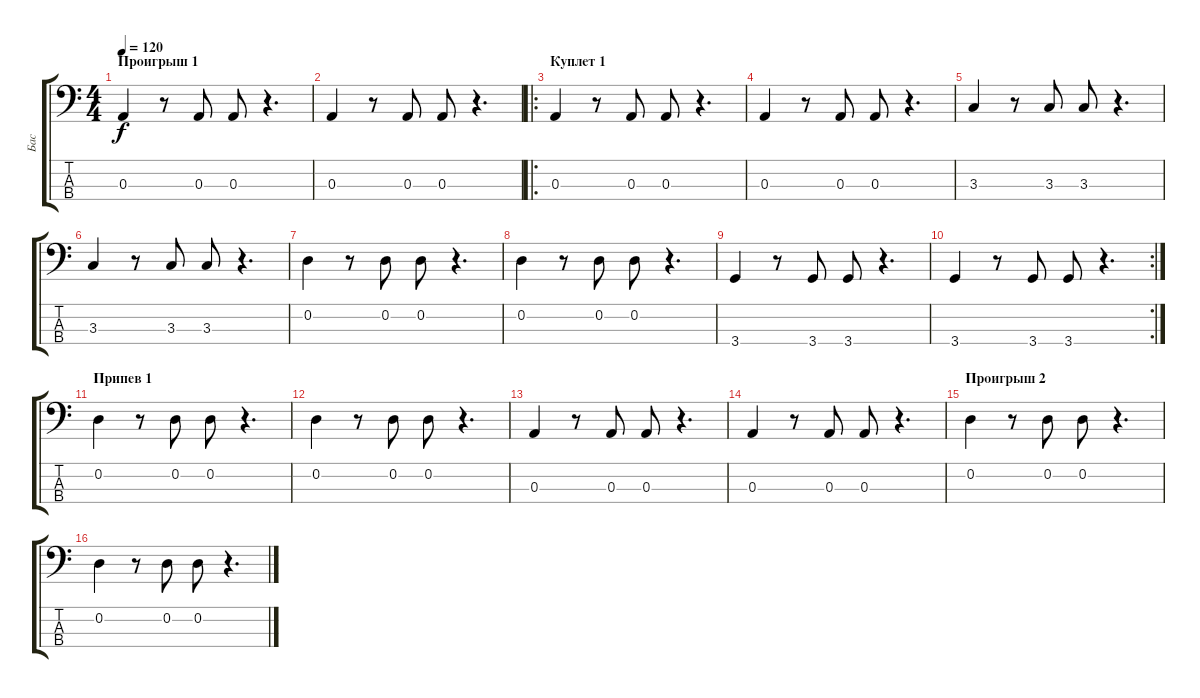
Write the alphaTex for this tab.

\track ("Бас" "Бас") {instrument electricbassfinger}
\staff {score tabs}
\tuning (G2 D2 A1 E1) {hide}
\ts (4 4)
\section ("" "Проигрыш 1")
\tempo 120
\clef f4
\ks c
0.3.4{dy f instrument electricbassfinger} r.8 0.3.8 0.3.8 r.4{d} |
0.3.4 r.8 0.3.8 0.3.8 r.4{d} |
\ro
\section ("" "Куплет 1")
0.3.4 r.8 0.3.8 0.3.8 r.4{d} |
0.3.4 r.8 0.3.8 0.3.8 r.4{d} |
3.3.4 r.8 3.3.8 3.3.8 r.4{d} |
3.3.4 r.8 3.3.8 3.3.8 r.4{d} |
0.2.4 r.8 0.2.8 0.2.8 r.4{d} |
0.2.4 r.8 0.2.8 0.2.8 r.4{d} |
3.4.4 r.8 3.4.8 3.4.8 r.4{d} |
\rc 2
3.4.4 r.8 3.4.8 3.4.8 r.4{d} |
\section ("" "Припев 1")
0.2.4 r.8 0.2.8 0.2.8 r.4{d} |
0.2.4 r.8 0.2.8 0.2.8 r.4{d} |
0.3.4 r.8 0.3.8 0.3.8 r.4{d} |
0.3.4 r.8 0.3.8 0.3.8 r.4{d} |
\section ("" "Проигрыш 2")
0.2.4 r.8 0.2.8 0.2.8 r.4{d} |
0.2.4 r.8 0.2.8 0.2.8 r.4{d}
